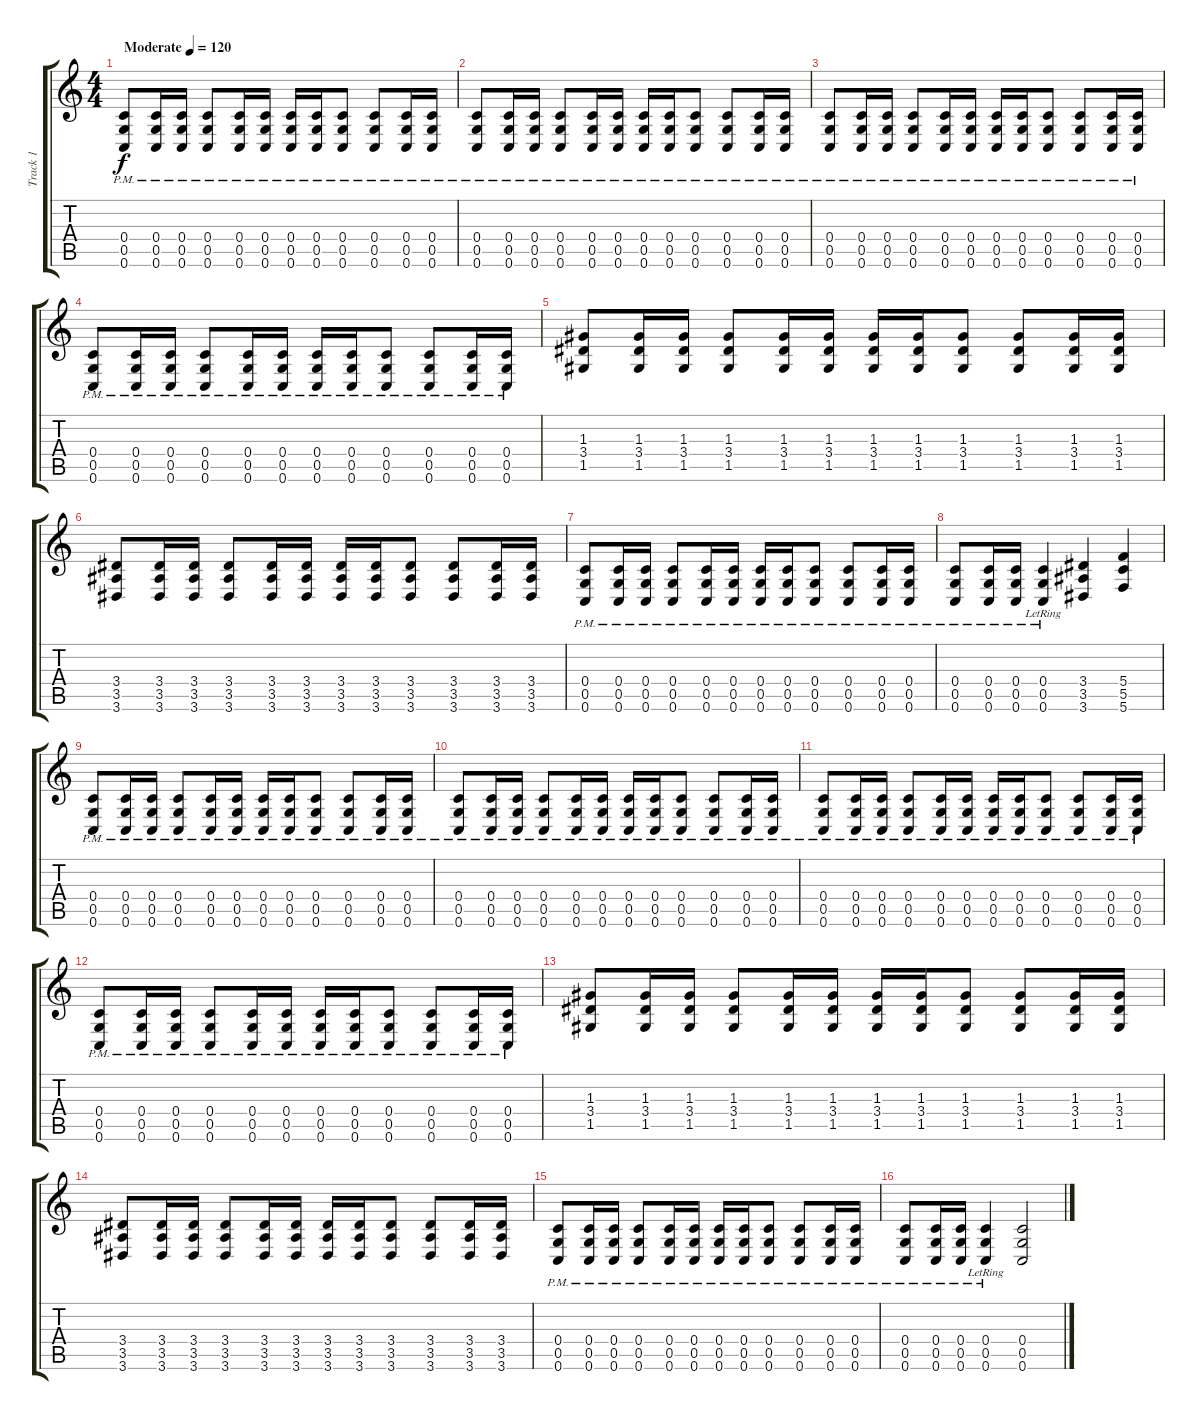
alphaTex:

\track ("Track 1" "Track 1") {instrument distortionguitar}
\staff {score tabs}
\tuning (E4 C4 G3 C3 G2 C2) {hide}
\ts (4 4)
\tempo (120 "Moderate")
\clef g2
\ks c
(0.4{pm} 0.5{pm} 0.6{pm}).8{dy f instrument distortionguitar} (0.4{pm} 0.5{pm} 0.6{pm}).16 (0.4{pm} 0.5{pm} 0.6{pm}).16 (0.4{pm} 0.5{pm} 0.6{pm}).8 (0.4{pm} 0.5{pm} 0.6{pm}).16 (0.4{pm} 0.5{pm} 0.6{pm}).16 (0.4{pm} 0.5{pm} 0.6{pm}).16 (0.4{pm} 0.5{pm} 0.6{pm}).16 (0.4{pm} 0.5{pm} 0.6{pm}).8 (0.4{pm} 0.5{pm} 0.6{pm}).8 (0.4{pm} 0.5{pm} 0.6{pm}).16 (0.4{pm} 0.5{pm} 0.6{pm}).16 |
(0.4{pm} 0.5{pm} 0.6{pm}).8 (0.4{pm} 0.5{pm} 0.6{pm}).16 (0.4{pm} 0.5{pm} 0.6{pm}).16 (0.4{pm} 0.5{pm} 0.6{pm}).8 (0.4{pm} 0.5{pm} 0.6{pm}).16 (0.4{pm} 0.5{pm} 0.6{pm}).16 (0.4{pm} 0.5{pm} 0.6{pm}).16 (0.4{pm} 0.5{pm} 0.6{pm}).16 (0.4{pm} 0.5{pm} 0.6{pm}).8 (0.4{pm} 0.5{pm} 0.6{pm}).8 (0.4{pm} 0.5{pm} 0.6{pm}).16 (0.4{pm} 0.5{pm} 0.6{pm}).16 |
(0.4{pm} 0.5{pm} 0.6{pm}).8 (0.4{pm} 0.5{pm} 0.6{pm}).16 (0.4{pm} 0.5{pm} 0.6{pm}).16 (0.4{pm} 0.5{pm} 0.6{pm}).8 (0.4{pm} 0.5{pm} 0.6{pm}).16 (0.4{pm} 0.5{pm} 0.6{pm}).16 (0.4{pm} 0.5{pm} 0.6{pm}).16 (0.4{pm} 0.5{pm} 0.6{pm}).16 (0.4{pm} 0.5{pm} 0.6{pm}).8 (0.4{pm} 0.5{pm} 0.6{pm}).8 (0.4{pm} 0.5{pm} 0.6{pm}).16 (0.4{pm} 0.5{pm} 0.6{pm}).16 |
(0.4{pm} 0.5{pm} 0.6{pm}).8 (0.4{pm} 0.5{pm} 0.6{pm}).16 (0.4{pm} 0.5{pm} 0.6{pm}).16 (0.4{pm} 0.5{pm} 0.6{pm}).8 (0.4{pm} 0.5{pm} 0.6{pm}).16 (0.4{pm} 0.5{pm} 0.6{pm}).16 (0.4{pm} 0.5{pm} 0.6{pm}).16 (0.4{pm} 0.5{pm} 0.6{pm}).16 (0.4{pm} 0.5{pm} 0.6{pm}).8 (0.4{pm} 0.5{pm} 0.6{pm}).8 (0.4{pm} 0.5{pm} 0.6{pm}).16 (0.4{pm} 0.5{pm} 0.6{pm}).16 |
(1.3 3.4 1.5).8 (1.3 3.4 1.5).16 (1.3 3.4 1.5).16 (1.3 3.4 1.5).8 (1.3 3.4 1.5).16 (1.3 3.4 1.5).16 (1.3 3.4 1.5).16 (1.3 3.4 1.5).16 (1.3 3.4 1.5).8 (1.3 3.4 1.5).8 (1.3 3.4 1.5).16 (1.3 3.4 1.5).16 |
(3.4 3.5 3.6).8 (3.4 3.5 3.6).16 (3.4 3.5 3.6).16 (3.4 3.5 3.6).8 (3.4 3.5 3.6).16 (3.4 3.5 3.6).16 (3.4 3.5 3.6).16 (3.4 3.5 3.6).16 (3.4 3.5 3.6).8 (3.4 3.5 3.6).8 (3.4 3.5 3.6).16 (3.4 3.5 3.6).16 |
(0.4{pm} 0.5{pm} 0.6{pm}).8 (0.4{pm} 0.5{pm} 0.6{pm}).16 (0.4{pm} 0.5{pm} 0.6{pm}).16 (0.4{pm} 0.5{pm} 0.6{pm}).8 (0.4{pm} 0.5{pm} 0.6{pm}).16 (0.4{pm} 0.5{pm} 0.6{pm}).16 (0.4{pm} 0.5{pm} 0.6{pm}).16 (0.4{pm} 0.5{pm} 0.6{pm}).16 (0.4{pm} 0.5{pm} 0.6{pm}).8 (0.4{pm} 0.5{pm} 0.6{pm}).8 (0.4{pm} 0.5{pm} 0.6{pm}).16 (0.4{pm} 0.5{pm} 0.6{pm}).16 |
(0.4{pm} 0.5{pm} 0.6{pm}).8 (0.4{pm} 0.5{pm} 0.6{pm}).16 (0.4{pm} 0.5{pm} 0.6{pm}).16 (0.4{pm lr} 0.5{pm lr} 0.6{pm lr}).4 (3.4 3.5 3.6).4 (5.4 5.5 5.6).4 |
(0.4{pm} 0.5{pm} 0.6{pm}).8 (0.4{pm} 0.5{pm} 0.6{pm}).16 (0.4{pm} 0.5{pm} 0.6{pm}).16 (0.4{pm} 0.5{pm} 0.6{pm}).8 (0.4{pm} 0.5{pm} 0.6{pm}).16 (0.4{pm} 0.5{pm} 0.6{pm}).16 (0.4{pm} 0.5{pm} 0.6{pm}).16 (0.4{pm} 0.5{pm} 0.6{pm}).16 (0.4{pm} 0.5{pm} 0.6{pm}).8 (0.4{pm} 0.5{pm} 0.6{pm}).8 (0.4{pm} 0.5{pm} 0.6{pm}).16 (0.4{pm} 0.5{pm} 0.6{pm}).16 |
(0.4{pm} 0.5{pm} 0.6{pm}).8 (0.4{pm} 0.5{pm} 0.6{pm}).16 (0.4{pm} 0.5{pm} 0.6{pm}).16 (0.4{pm} 0.5{pm} 0.6{pm}).8 (0.4{pm} 0.5{pm} 0.6{pm}).16 (0.4{pm} 0.5{pm} 0.6{pm}).16 (0.4{pm} 0.5{pm} 0.6{pm}).16 (0.4{pm} 0.5{pm} 0.6{pm}).16 (0.4{pm} 0.5{pm} 0.6{pm}).8 (0.4{pm} 0.5{pm} 0.6{pm}).8 (0.4{pm} 0.5{pm} 0.6{pm}).16 (0.4{pm} 0.5{pm} 0.6{pm}).16 |
(0.4{pm} 0.5{pm} 0.6{pm}).8 (0.4{pm} 0.5{pm} 0.6{pm}).16 (0.4{pm} 0.5{pm} 0.6{pm}).16 (0.4{pm} 0.5{pm} 0.6{pm}).8 (0.4{pm} 0.5{pm} 0.6{pm}).16 (0.4{pm} 0.5{pm} 0.6{pm}).16 (0.4{pm} 0.5{pm} 0.6{pm}).16 (0.4{pm} 0.5{pm} 0.6{pm}).16 (0.4{pm} 0.5{pm} 0.6{pm}).8 (0.4{pm} 0.5{pm} 0.6{pm}).8 (0.4{pm} 0.5{pm} 0.6{pm}).16 (0.4{pm} 0.5{pm} 0.6{pm}).16 |
(0.4{pm} 0.5{pm} 0.6{pm}).8 (0.4{pm} 0.5{pm} 0.6{pm}).16 (0.4{pm} 0.5{pm} 0.6{pm}).16 (0.4{pm} 0.5{pm} 0.6{pm}).8 (0.4{pm} 0.5{pm} 0.6{pm}).16 (0.4{pm} 0.5{pm} 0.6{pm}).16 (0.4{pm} 0.5{pm} 0.6{pm}).16 (0.4{pm} 0.5{pm} 0.6{pm}).16 (0.4{pm} 0.5{pm} 0.6{pm}).8 (0.4{pm} 0.5{pm} 0.6{pm}).8 (0.4{pm} 0.5{pm} 0.6{pm}).16 (0.4{pm} 0.5{pm} 0.6{pm}).16 |
(1.3 3.4 1.5).8 (1.3 3.4 1.5).16 (1.3 3.4 1.5).16 (1.3 3.4 1.5).8 (1.3 3.4 1.5).16 (1.3 3.4 1.5).16 (1.3 3.4 1.5).16 (1.3 3.4 1.5).16 (1.3 3.4 1.5).8 (1.3 3.4 1.5).8 (1.3 3.4 1.5).16 (1.3 3.4 1.5).16 |
(3.4 3.5 3.6).8 (3.4 3.5 3.6).16 (3.4 3.5 3.6).16 (3.4 3.5 3.6).8 (3.4 3.5 3.6).16 (3.4 3.5 3.6).16 (3.4 3.5 3.6).16 (3.4 3.5 3.6).16 (3.4 3.5 3.6).8 (3.4 3.5 3.6).8 (3.4 3.5 3.6).16 (3.4 3.5 3.6).16 |
(0.4{pm} 0.5{pm} 0.6{pm}).8 (0.4{pm} 0.5{pm} 0.6{pm}).16 (0.4{pm} 0.5{pm} 0.6{pm}).16 (0.4{pm} 0.5{pm} 0.6{pm}).8 (0.4{pm} 0.5{pm} 0.6{pm}).16 (0.4{pm} 0.5{pm} 0.6{pm}).16 (0.4{pm} 0.5{pm} 0.6{pm}).16 (0.4{pm} 0.5{pm} 0.6{pm}).16 (0.4{pm} 0.5{pm} 0.6{pm}).8 (0.4{pm} 0.5{pm} 0.6{pm}).8 (0.4{pm} 0.5{pm} 0.6{pm}).16 (0.4{pm} 0.5{pm} 0.6{pm}).16 |
(0.4{pm} 0.5{pm} 0.6{pm}).8 (0.4{pm} 0.5{pm} 0.6{pm}).16 (0.4{pm} 0.5{pm} 0.6{pm}).16 (0.4{pm lr} 0.5{pm lr} 0.6{pm lr}).4 (0.4 0.5 0.6).2
